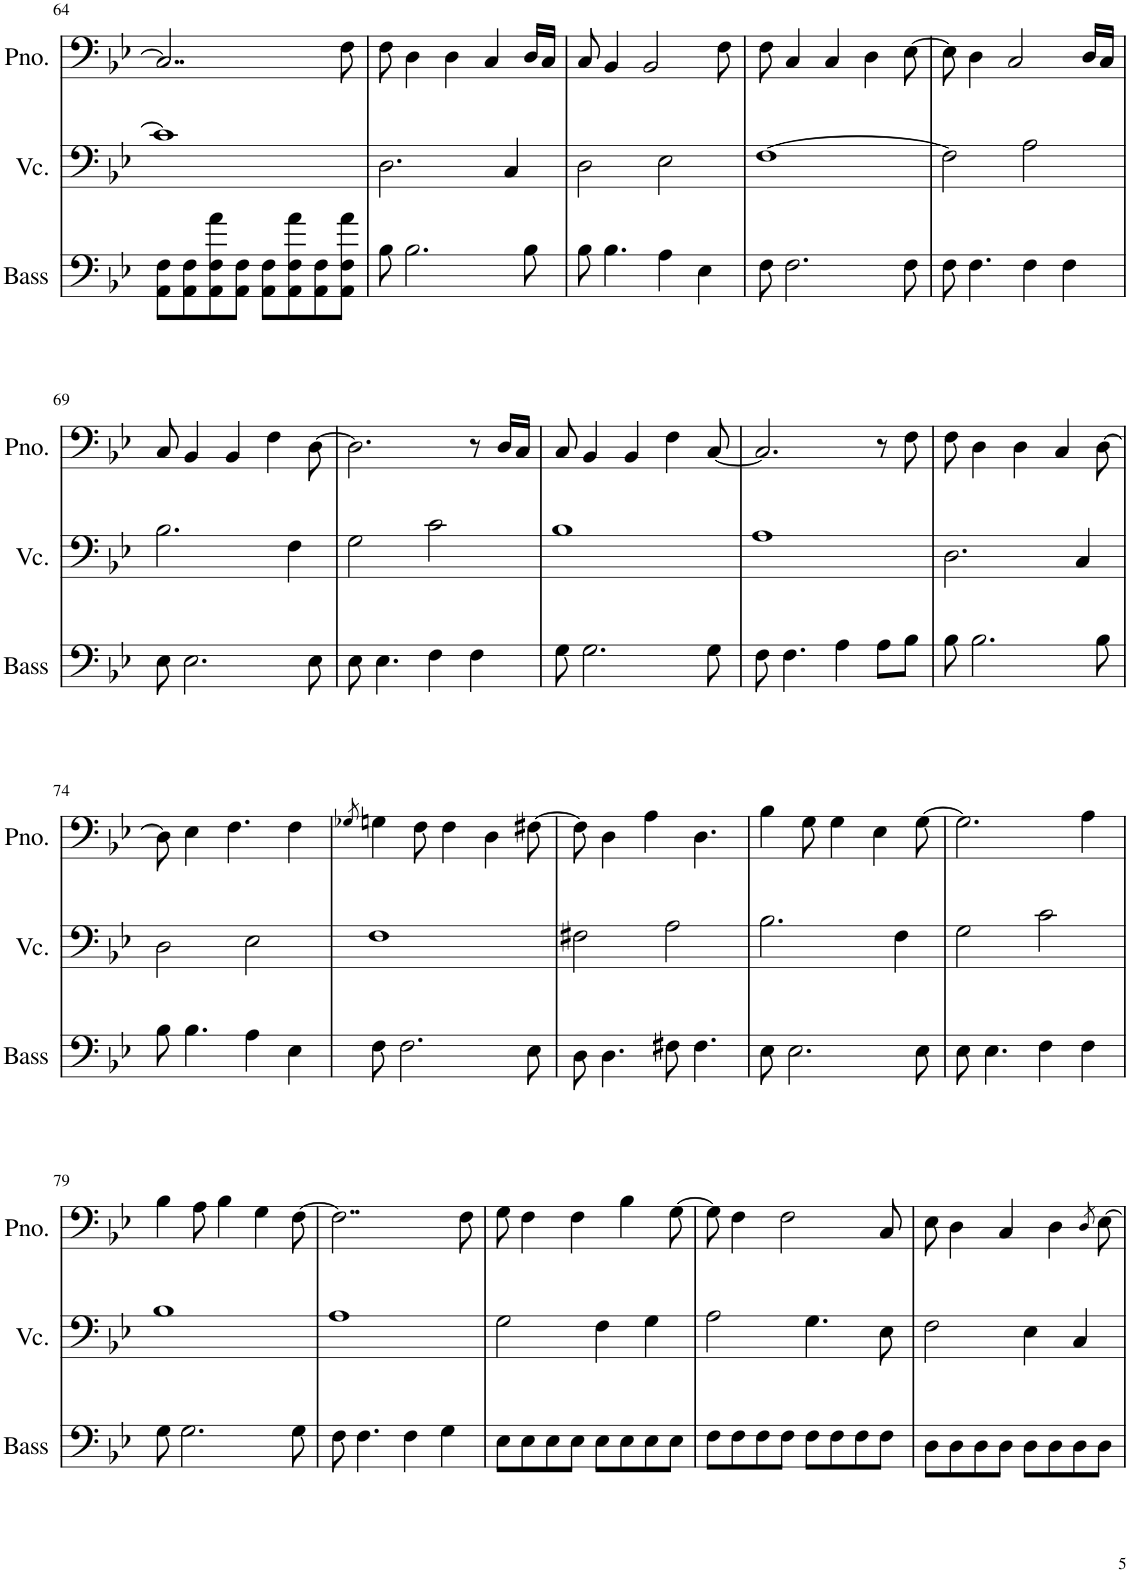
**kern	**kern	**kern
*part3	*part2	*part1
*staff3	*staff2	*staff1
*I"Acoustic Bass	*I"Violoncello	*I"Piano
*I'Bass	*I'Vc.	*I'Pno.
!!LO:PB:g=z
*clefF4	*clefF4	*clefF4
*Trd7c12	*	*
*k[b-e-]	*k[b-e-]	*k[b-e-]
*M4/4	*M4/4	*M4/4
=64	=64	=64
8AA\ 8F\L	1c]	2..C/]
8AA\ 8F\	.	.
8AA\ 8F\ 8a\	.	.
8AA\ 8F\J	.	.
8AA\ 8F\L	.	.
8AA\ 8F\ 8a\	.	.
8AA\ 8F\	.	.
8AA\ 8F\ 8a\J	.	8F\
=65	=65	=65
8B-\	2.D\	8F\
2.B-\	.	4D\
.	.	4D\
.	.	4C/
.	4C/	.
8B-\	.	16D/LL
.	.	16C/JJ
=66	=66	=66
8B-\	2D\	8C/
4.B-\	.	4BB-/
.	.	2BB-/
4A\	2E-\	.
4E-\	.	.
.	.	8F\
=67	=67	=67
8F\	[1F	8F\
2.F\	.	4C/
.	.	4C/
.	.	4D\
8F\	.	[8E-\
=68	=68	=68
8F\	2F\]	8E-\]
4.F\	.	4D\
.	.	2C/
4F\	2A\	.
4F\	.	.
.	.	16D/LL
.	.	16C/JJ
!!LO:LB:g=z
=69	=69	=69
8E-\	2.B-\	8C/
2.E-\	.	4BB-/
.	.	4BB-/
.	.	4F\
.	4F\	.
8E-\	.	[8D\
=70	=70	=70
8E-\	2G\	2.D\]
4.E-\	.	.
4F\	2c\	.
4F\	.	8r
.	.	16D/LL
.	.	16C/JJ
=71	=71	=71
8G\	1B-	8C/
2.G\	.	4BB-/
.	.	4BB-/
.	.	4F\
8G\	.	[8C/
=72	=72	=72
8F\	1A	2.C/]
4.F\	.	.
4A\	.	.
8A\L	.	8r
8B-\J	.	8F\
=73	=73	=73
8B-\	2.D\	8F\
2.B-\	.	4D\
.	.	4D\
.	.	4C/
.	4C/	.
8B-\	.	[8D\
!!LO:LB:g=z
=74	=74	=74
8B-\	2D\	8D\]
4.B-\	.	4E-\
.	.	4.F\
4A\	2E-\	.
4E-\	.	4F\
=75	=75	=75
.	.	8qG-X/
8F\	1F	4Gn\
2.F\	.	.
.	.	8F\
.	.	4F\
.	.	4D\
8E-\	.	[8F#X\
=76	=76	=76
8D\	2F#X\	8F#\]
4.D\	.	4D\
.	.	4A\
8F#X\	2A\	.
4.F#\	.	4.D\
=77	=77	=77
8E-\	2.B-\	4B-\
2.E-\	.	.
.	.	8G\
.	.	4G\
.	.	4E-\
.	4F\	.
8E-\	.	[8G\
=78	=78	=78
8E-\	2G\	2.G\]
4.E-\	.	.
4F\	2c\	.
4F\	.	4A\
!!LO:LB:g=z
=79	=79	=79
8G\	1B-	4B-\
2.G\	.	.
.	.	8A\
.	.	4B-\
.	.	4G\
8G\	.	[8F\
=80	=80	=80
8F\	1A	2..F\]
4.F\	.	.
4F\	.	.
4G\	.	.
.	.	8F\
=81	=81	=81
8E-\L	2G\	8G\
8E-\	.	4F\
8E-\	.	.
8E-\J	.	4F\
8E-\L	4F\	.
8E-\	.	4B-\
8E-\	4G\	.
8E-\J	.	[8G\
=82	=82	=82
8F\L	2A\	8G\]
8F\	.	4F\
8F\	.	.
8F\J	.	2F\
8F\L	4.G\	.
8F\	.	.
8F\	.	.
8F\J	8E-\	8C/
=83	=83	=83
8D\L	2F\	8E-\
8D\	.	4D\
8D\	.	.
8D\J	.	4C/
8D\L	4E-\	.
8D\	.	4D\
8D\	4C/	.
.	.	8qD/
8D\J	.	[8E-\
=	=	=
*-	*-	*-
